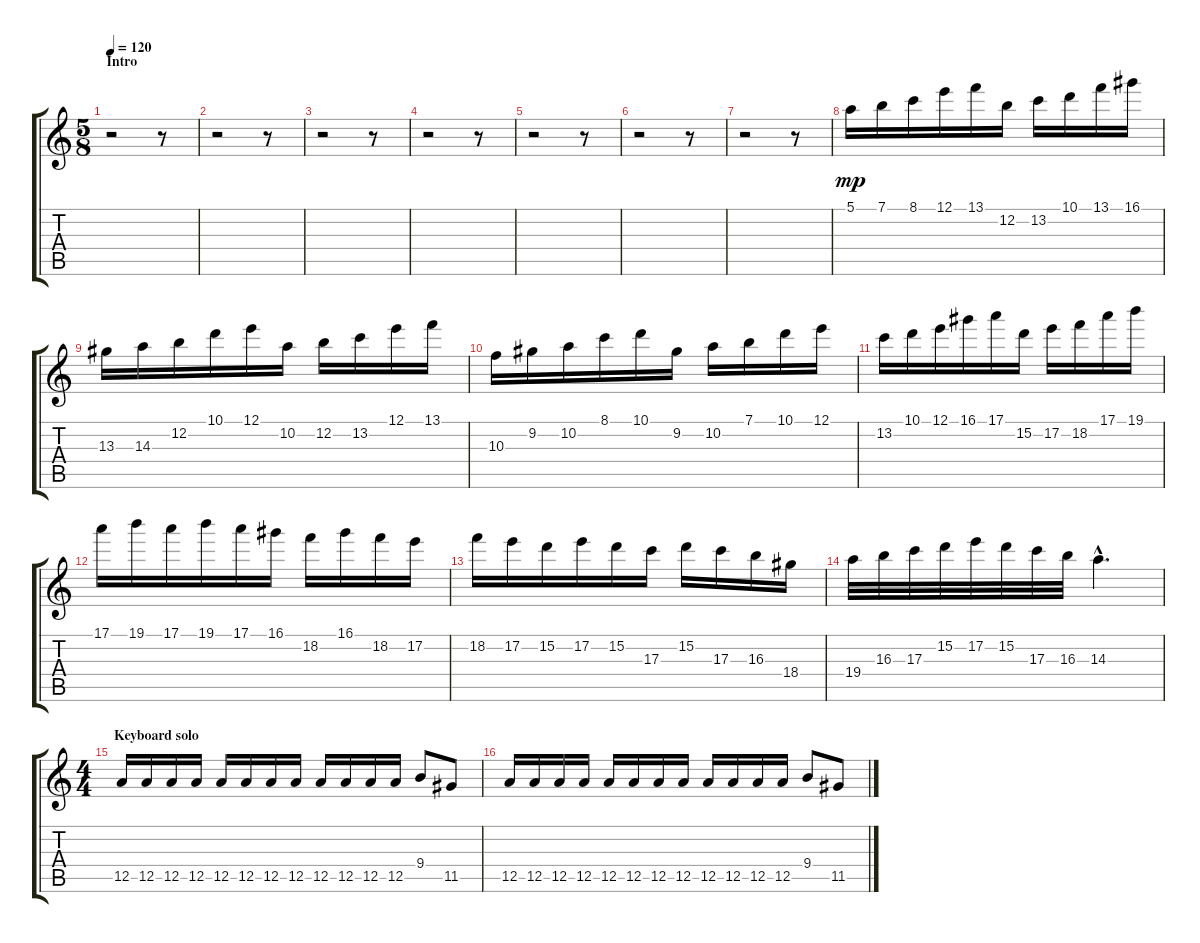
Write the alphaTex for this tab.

\track "" {instrument overdrivenguitar}
\staff {score tabs}
\tuning (E4 B3 G3 D3 A2 E2) {hide}
\ts (5 8)
\section ("" "Intro")
\tempo 120
\clef g2
\ks c
r.2{dy mp instrument overdrivenguitar} r.8 |
r.2 r.8 |
r.2 r.8 |
r.2 r.8 |
r.2 r.8 |
r.2 r.8 |
r.2 r.8 |
5.1.16 7.1.16 8.1.16 12.1.16 13.1.16 12.2.16 13.2.16 10.1.16 13.1.16 16.1.16 |
13.3.16 14.3.16 12.2.16 10.1.16 12.1.16 10.2.16 12.2.16 13.2.16 12.1.16 13.1.16 |
10.3.16 9.2.16 10.2.16 8.1.16 10.1.16 9.2.16 10.2.16 7.1.16 10.1.16 12.1.16 |
13.2.16 10.1.16 12.1.16 16.1.16 17.1.16 15.2.16 17.2.16 18.2.16 17.1.16 19.1.16 |
17.1.16 19.1.16 17.1.16 19.1.16 17.1.16 16.1.16 18.2.16 16.1.16 18.2.16 17.2.16 |
18.2.16 17.2.16 15.2.16 17.2.16 15.2.16 17.3.16 15.2.16 17.3.16 16.3.16 18.4.16 |
19.4.32 16.3.32 17.3.32 15.2.32 17.2.32 15.2.32 17.3.32 16.3.32 14.3{hac}.4{d} |
\ts (4 4)
\section ("" "Keyboard solo")
12.5.16 12.5.16 12.5.16 12.5.16 12.5.16 12.5.16 12.5.16 12.5.16 12.5.16 12.5.16 12.5.16 12.5.16 9.4.8 11.5.8 |
12.5.16 12.5.16 12.5.16 12.5.16 12.5.16 12.5.16 12.5.16 12.5.16 12.5.16 12.5.16 12.5.16 12.5.16 9.4.8 11.5.8
